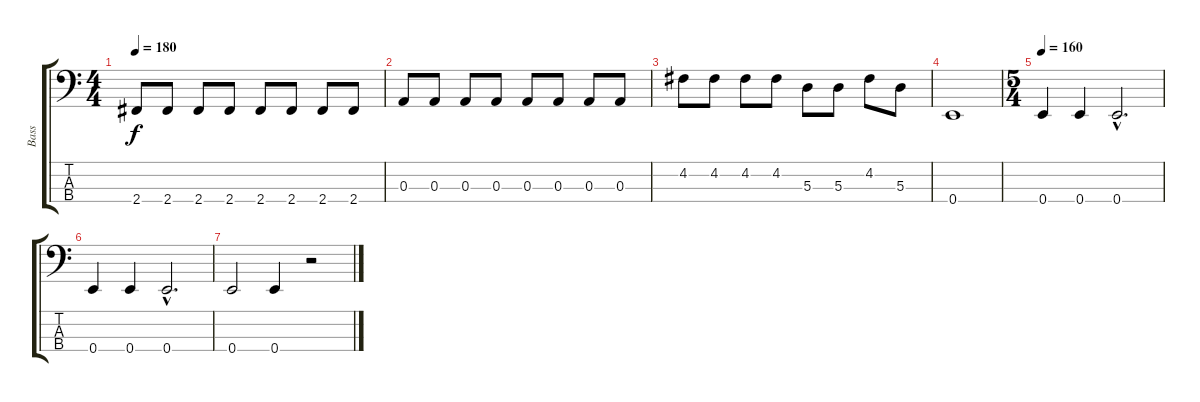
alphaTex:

\track ("Bass" "Bass") {instrument electricbassfinger}
\staff {score tabs}
\tuning (G2 D2 A1 E1) {hide}
\ts (4 4)
\tempo 180
\clef f4
\ks c
2.4.8{dy f} 2.4.8 2.4.8 2.4.8 2.4.8 2.4.8 2.4.8 2.4.8 |
0.3.8 0.3.8 0.3.8 0.3.8 0.3.8 0.3.8 0.3.8 0.3.8 |
4.2.8 4.2.8 4.2.8 4.2.8 5.3.8 5.3.8 4.2.8 5.3.8 |
0.4.1 |
\ts (5 4)
\tempo 160
0.4.4 0.4.4 0.4{hac}.2{d} |
0.4.4 0.4.4 0.4{hac}.2{d} |
0.4.2 0.4.4 r.2
